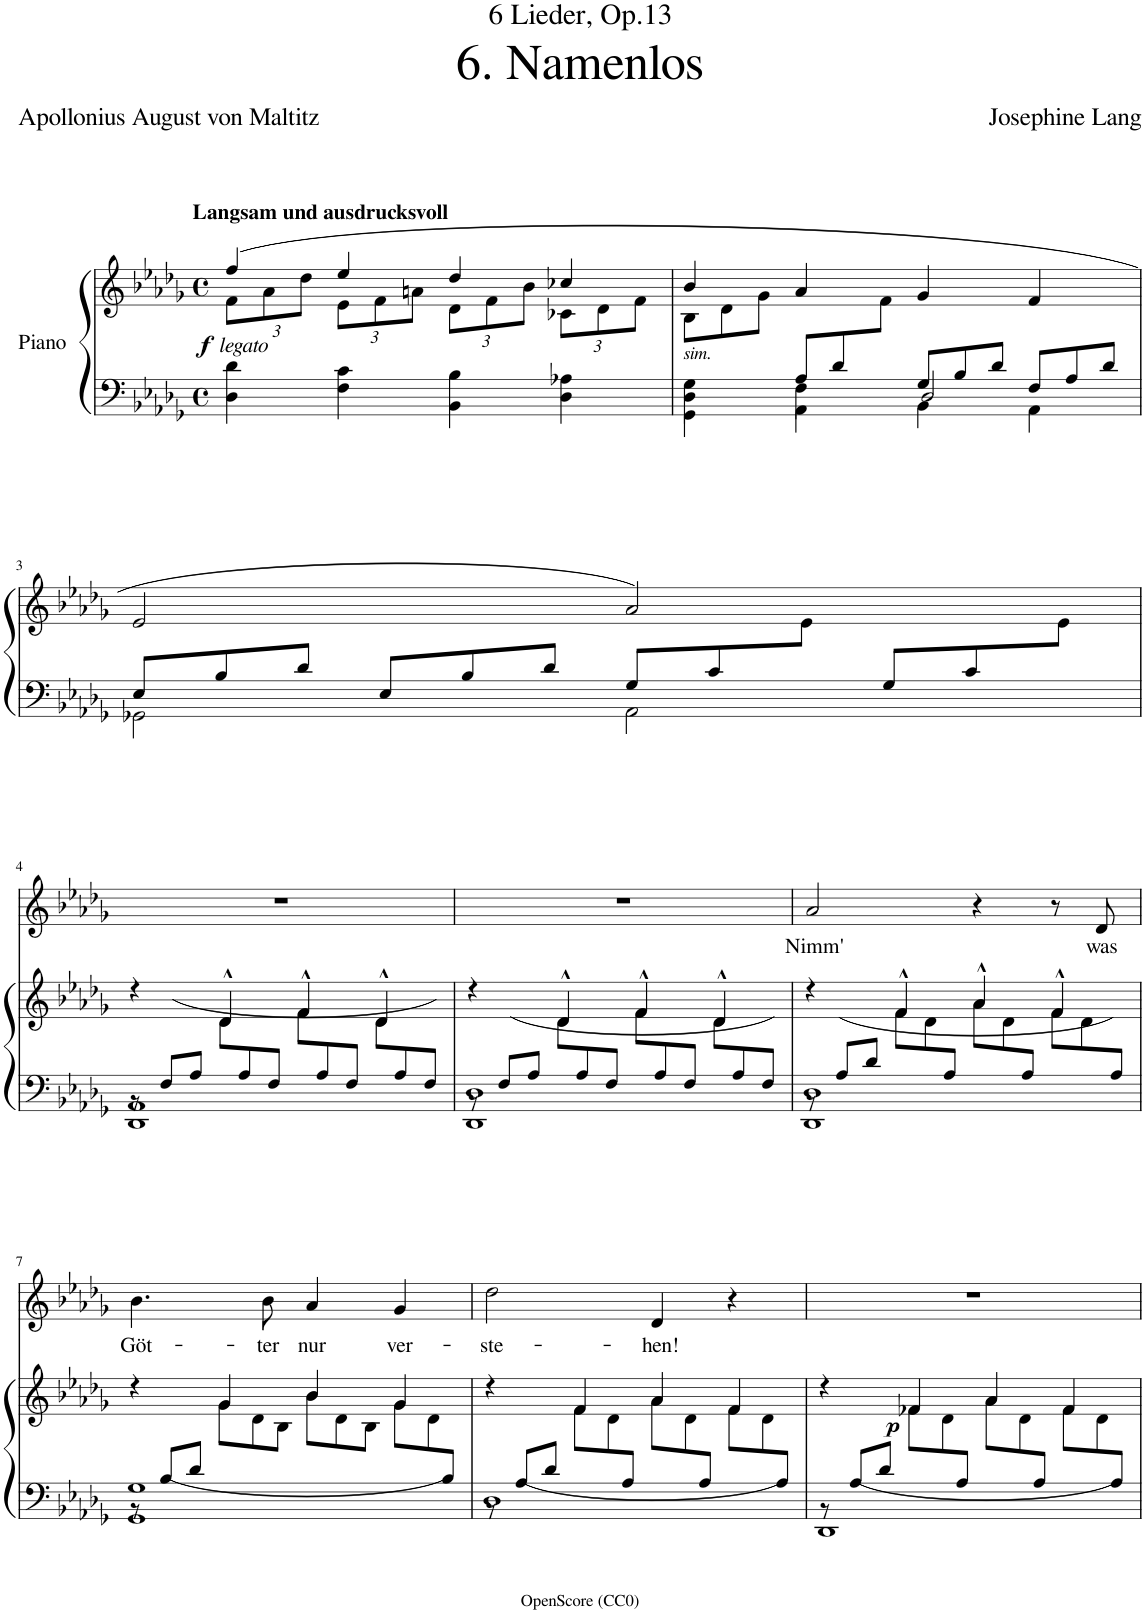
**kern	**kern	**dynam	**kern	**text
*part2	*part2	*part2	*part1	*part1
*staff3	*staff2	*staff2/3	*staff1	*staff1
*I"Piano	*	*	*I"Stimme Voice	*
*I'Pno	*	*	*	*
*clefF4	*clefG2	*	*clefG2	*
*k[b-e-a-d-g-]	*k[b-e-a-d-g-]	*	*k[b-e-a-d-g-]	*
*M4/4	*M4/4	*	*M4/4	*
*met(c)	*met(c)	*	*met(c)	*
=1	=1	=1	=1	=1
*	*^	*	*	*
*	*	*Xbrackettup	*	*	*
!	!	!	!	!LO:TX:a:B:t=Langsam und ausdrucksvoll	!
!	!	!	!LO:DY:b	!	!
!	!	!	!LO:DY:n=1:b	!	!
4D-\ 4d-\	(4ff/	12f\L	f other-dynamics	1r	.
.	.	12a-\	.	.	.
.	.	12dd-\J	.	.	.
4F\ 4c\	4ee-/	12e-\L	.	.	.
.	.	12f\	.	.	.
.	.	12an\J	.	.	.
4BB-\ 4B-\	4dd-/	12d-\L	.	.	.
.	.	12f\	.	.	.
.	.	12b-\J	.	.	.
4D-\ 4A-X\	4cc-X/	12c-X\L	.	.	.
.	.	12d-\	.	.	.
.	.	12f\J	.	.	.
=2	=2	=2	=2	=2	=2
*^	*	*	*	*	*
*	*^	*	*	*	*	*
*	*	*	*	*Xtuplet	*	*	*
!	!	!	!LO:TX:b:i:t=sim.	!	!	!	!
4ryy	4D-\ 4G-\	4GG-\	4b-/	12B-\L	.	1r	.
.	.	.	.	12d-\	.	.	.
.	.	.	.	12g-\J	.	.	.
*Xtuplet	*	*	*	*	*	*	*
12A-/L	4F\	4AA-\	4a-/	6ryy	.	.	.
12d-/	.	.	.	.	.	.	.
12ryy	.	.	.	12f\J	.	.	.
12G-/L	2D-/	4BB-\	4g-/	2ryy	.	.	.
12B-/	.	.	.	.	.	.	.
12d-/J	.	.	.	.	.	.	.
12F/L	.	4AA-\	4f/	.	.	.	.
12A-/	.	.	.	.	.	.	.
12d-/J	.	.	.	.	.	.	.
*	*v	*v	*	*	*	*	*
!!LO:LB:g=z
=3	=3	=3	=3	=3	=3	=3
12E-/L	2GG-X\	2e-/	3%2ryy	.	1r	.
12B-/	.	.	.	.	.	.
12d-/J	.	.	.	.	.	.
12E-/L	.	.	.	.	.	.
12B-/	.	.	.	.	.	.
12d-/J	.	.	.	.	.	.
12G-/L	2AA-\	2a-/)	.	.	.	.
12c/	.	.	.	.	.	.
12ryy	.	.	12e-\J	.	.	.
12G-/L	.	.	6ryy	.	.	.
12c/	.	.	.	.	.	.
12ryy	.	.	12e-\J	.	.	.
!!LO:LB:g=z
=4	=4	=4	=4	=4	=4	=4
12ryy	1DD- 1AA-	4r	12r	.	1r	.
12F/L	.	.	6ryy	.	.	.
12A-/J	.	.	.	.	.	.
12ryy	.	4d-^^/	12d-\L	.	.	.
12A-/	.	.	6ryy	.	.	.
12F/J	.	.	.	.	.	.
12ryy	.	4f^^/	12f\L	.	.	.
12A-/	.	.	6ryy	.	.	.
12F/J	.	.	.	.	.	.
12ryy	.	4d-^^/	12d-\L	.	.	.
12A-/	.	.	6ryy	.	.	.
12F/J	.	.	.	.	.	.
=5	=5	=5	=5	=5	=5	=5
12ryy	1DD- 1D-	4r	12r	.	1r	.
12F/L	.	.	6ryy	.	.	.
12A-/J	.	.	.	.	.	.
12ryy	.	4d-^^/	12d-\L	.	.	.
12A-/	.	.	6ryy	.	.	.
12F/J	.	.	.	.	.	.
12ryy	.	4f^^/	12f\L	.	.	.
12A-/	.	.	6ryy	.	.	.
12F/J	.	.	.	.	.	.
12ryy	.	4d-^^/	12d-\L	.	.	.
12A-/	.	.	6ryy	.	.	.
12F/J	.	.	.	.	.	.
=6	=6	=6	=6	=6	=6	=6
!	!	!	!	!	!	!LO:LY:b
12ryy	1DD- 1D-	4r	12r	.	2a-/	Nimm'
12A-/L	.	.	6ryy	.	.	.
12d-/J	.	.	.	.	.	.
6ryy	.	4f^^/	12f\L	.	.	.
.	.	.	12d-\	.	.	.
12A-/J	.	.	12ryy	.	.	.
6ryy	.	4a-^^/	12a-\L	.	4r	.
.	.	.	12d-\	.	.	.
12A-/J	.	.	12ryy	.	.	.
6ryy	.	4f^^/	12f\L	.	8r	.
.	.	.	12d-\	.	.	.
!	!	!	!	!	!	!LO:LY:b
.	.	.	.	.	8d-/	was
12A-/J	.	.	12ryy	.	.	.
!!LO:LB:g=z
=7	=7	=7	=7	=7	=7	=7
!	!	!	!	!	!	!LO:LY:b
12ryy	1GG- 1G-	4r	12r	.	4.b-\	Göt-
12B-/L	.	.	6ryy	.	.	.
12d-/J	.	.	.	.	.	.
3%2ryy	.	4g-/	12g-\L	.	.	.
.	.	.	12d-\	.	.	.
!	!	!	!	!	!	!LO:LY:b
.	.	.	.	.	8b-\	-ter
.	.	.	12B-\J	.	.	.
!	!	!	!	!	!	!LO:LY:b
.	.	4b-/	12b-\L	.	4a-/	nur
.	.	.	12d-\	.	.	.
.	.	.	12B-\J	.	.	.
!	!	!	!	!	!	!LO:LY:b
.	.	4g-/	12g-\L	.	4g-/	ver-
.	.	.	12d-\	.	.	.
12B-/J	.	.	12ryy	.	.	.
=8	=8	=8	=8	=8	=8	=8
!	!	!	!	!	!	!LO:LY:b
12ryy	1D-	4r	12r	.	2dd-\	-ste-
12A-/L	.	.	6ryy	.	.	.
12d-/J	.	.	.	.	.	.
6ryy	.	4f/	12f\L	.	.	.
.	.	.	12d-\	.	.	.
12A-/J	.	.	12ryy	.	.	.
!	!	!	!	!	!	!LO:LY:b
6ryy	.	4a-/	12a-\L	.	4d-/	-hen!
.	.	.	12d-\	.	.	.
12A-/J	.	.	12ryy	.	.	.
6ryy	.	4f/	12f\L	.	4r	.
.	.	.	12d-\	.	.	.
12A-/J	.	.	12ryy	.	.	.
=9	=9	=9	=9	=9	=9	=9
12ryy	1DD-	4r	12r	.	1r	.
12A-/L	.	.	6ryy	.	.	.
12d-/J	.	.	.	.	.	.
!	!	!	!	!LO:DY:b	!	!
6ryy	.	4f-X/	12f-\L	p	.	.
.	.	.	12d-\	.	.	.
12A-/J	.	.	12ryy	.	.	.
6ryy	.	4a-/	12a-\L	.	.	.
.	.	.	12d-\	.	.	.
12A-/J	.	.	12ryy	.	.	.
6ryy	.	4f-/	12f-\L	.	.	.
.	.	.	12d-\	.	.	.
12A-/J	.	.	12ryy	.	.	.
*v	*v	*	*	*	*	*
*	*v	*v	*	*	*
=	=	=	=	=
*-	*-	*-	*-	*-
